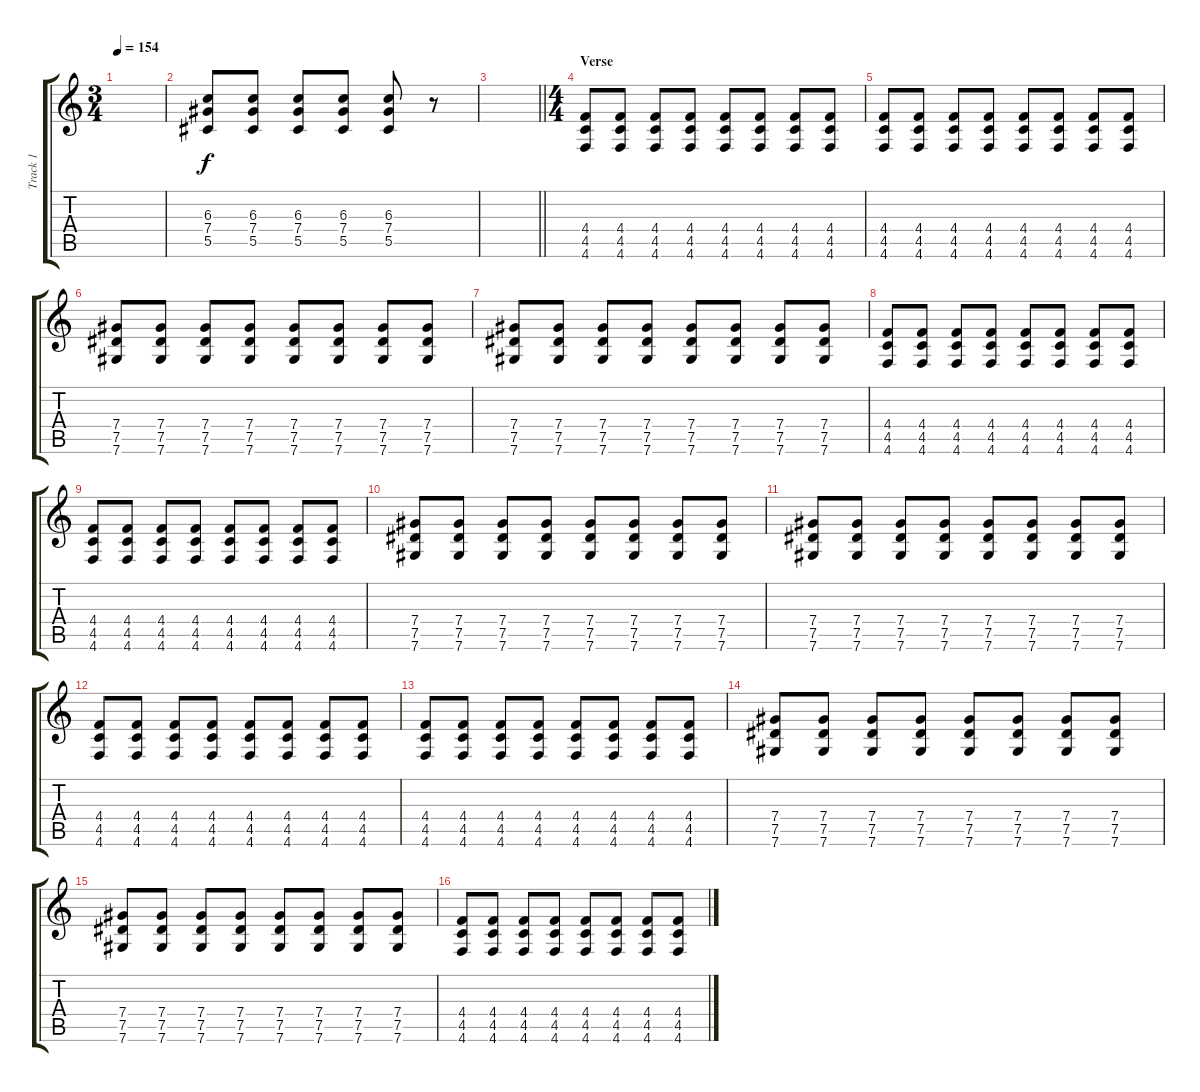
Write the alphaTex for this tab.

\track ("Track 1" "Track 1") {instrument overdrivenguitar}
\staff {score tabs}
\tuning (Eb4 Bb3 Gb3 Db3 Ab2 Db2) {hide}
\ts (3 4)
\tempo 154
\clef g2
\ks c
|
(6.3 7.4 5.5).8 (6.3 7.4 5.5).8 (6.3 7.4 5.5).8 (6.3 7.4 5.5).8 (6.3 7.4 5.5).8 r.8 |
\barLineRight lightlight
|
\ts (4 4)
\section ("" "Verse")
(4.4 4.5 4.6).8 (4.4 4.5 4.6).8 (4.4 4.5 4.6).8 (4.4 4.5 4.6).8 (4.4 4.5 4.6).8 (4.4 4.5 4.6).8 (4.4 4.5 4.6).8 (4.4 4.5 4.6).8 |
(4.4 4.5 4.6).8 (4.4 4.5 4.6).8 (4.4 4.5 4.6).8 (4.4 4.5 4.6).8 (4.4 4.5 4.6).8 (4.4 4.5 4.6).8 (4.4 4.5 4.6).8 (4.4 4.5 4.6).8 |
(7.4 7.5 7.6).8 (7.4 7.5 7.6).8 (7.4 7.5 7.6).8 (7.4 7.5 7.6).8 (7.4 7.5 7.6).8 (7.4 7.5 7.6).8 (7.4 7.5 7.6).8 (7.4 7.5 7.6).8 |
(7.4 7.5 7.6).8 (7.4 7.5 7.6).8 (7.4 7.5 7.6).8 (7.4 7.5 7.6).8 (7.4 7.5 7.6).8 (7.4 7.5 7.6).8 (7.4 7.5 7.6).8 (7.4 7.5 7.6).8 |
(4.4 4.5 4.6).8 (4.4 4.5 4.6).8 (4.4 4.5 4.6).8 (4.4 4.5 4.6).8 (4.4 4.5 4.6).8 (4.4 4.5 4.6).8 (4.4 4.5 4.6).8 (4.4 4.5 4.6).8 |
(4.4 4.5 4.6).8 (4.4 4.5 4.6).8 (4.4 4.5 4.6).8 (4.4 4.5 4.6).8 (4.4 4.5 4.6).8 (4.4 4.5 4.6).8 (4.4 4.5 4.6).8 (4.4 4.5 4.6).8 |
(7.4 7.5 7.6).8 (7.4 7.5 7.6).8 (7.4 7.5 7.6).8 (7.4 7.5 7.6).8 (7.4 7.5 7.6).8 (7.4 7.5 7.6).8 (7.4 7.5 7.6).8 (7.4 7.5 7.6).8 |
(7.4 7.5 7.6).8 (7.4 7.5 7.6).8 (7.4 7.5 7.6).8 (7.4 7.5 7.6).8 (7.4 7.5 7.6).8 (7.4 7.5 7.6).8 (7.4 7.5 7.6).8 (7.4 7.5 7.6).8 |
(4.4 4.5 4.6).8 (4.4 4.5 4.6).8 (4.4 4.5 4.6).8 (4.4 4.5 4.6).8 (4.4 4.5 4.6).8 (4.4 4.5 4.6).8 (4.4 4.5 4.6).8 (4.4 4.5 4.6).8 |
(4.4 4.5 4.6).8 (4.4 4.5 4.6).8 (4.4 4.5 4.6).8 (4.4 4.5 4.6).8 (4.4 4.5 4.6).8 (4.4 4.5 4.6).8 (4.4 4.5 4.6).8 (4.4 4.5 4.6).8 |
(7.4 7.5 7.6).8 (7.4 7.5 7.6).8 (7.4 7.5 7.6).8 (7.4 7.5 7.6).8 (7.4 7.5 7.6).8 (7.4 7.5 7.6).8 (7.4 7.5 7.6).8 (7.4 7.5 7.6).8 |
(7.4 7.5 7.6).8 (7.4 7.5 7.6).8 (7.4 7.5 7.6).8 (7.4 7.5 7.6).8 (7.4 7.5 7.6).8 (7.4 7.5 7.6).8 (7.4 7.5 7.6).8 (7.4 7.5 7.6).8 |
(4.4 4.5 4.6).8 (4.4 4.5 4.6).8 (4.4 4.5 4.6).8 (4.4 4.5 4.6).8 (4.4 4.5 4.6).8 (4.4 4.5 4.6).8 (4.4 4.5 4.6).8 (4.4 4.5 4.6).8
